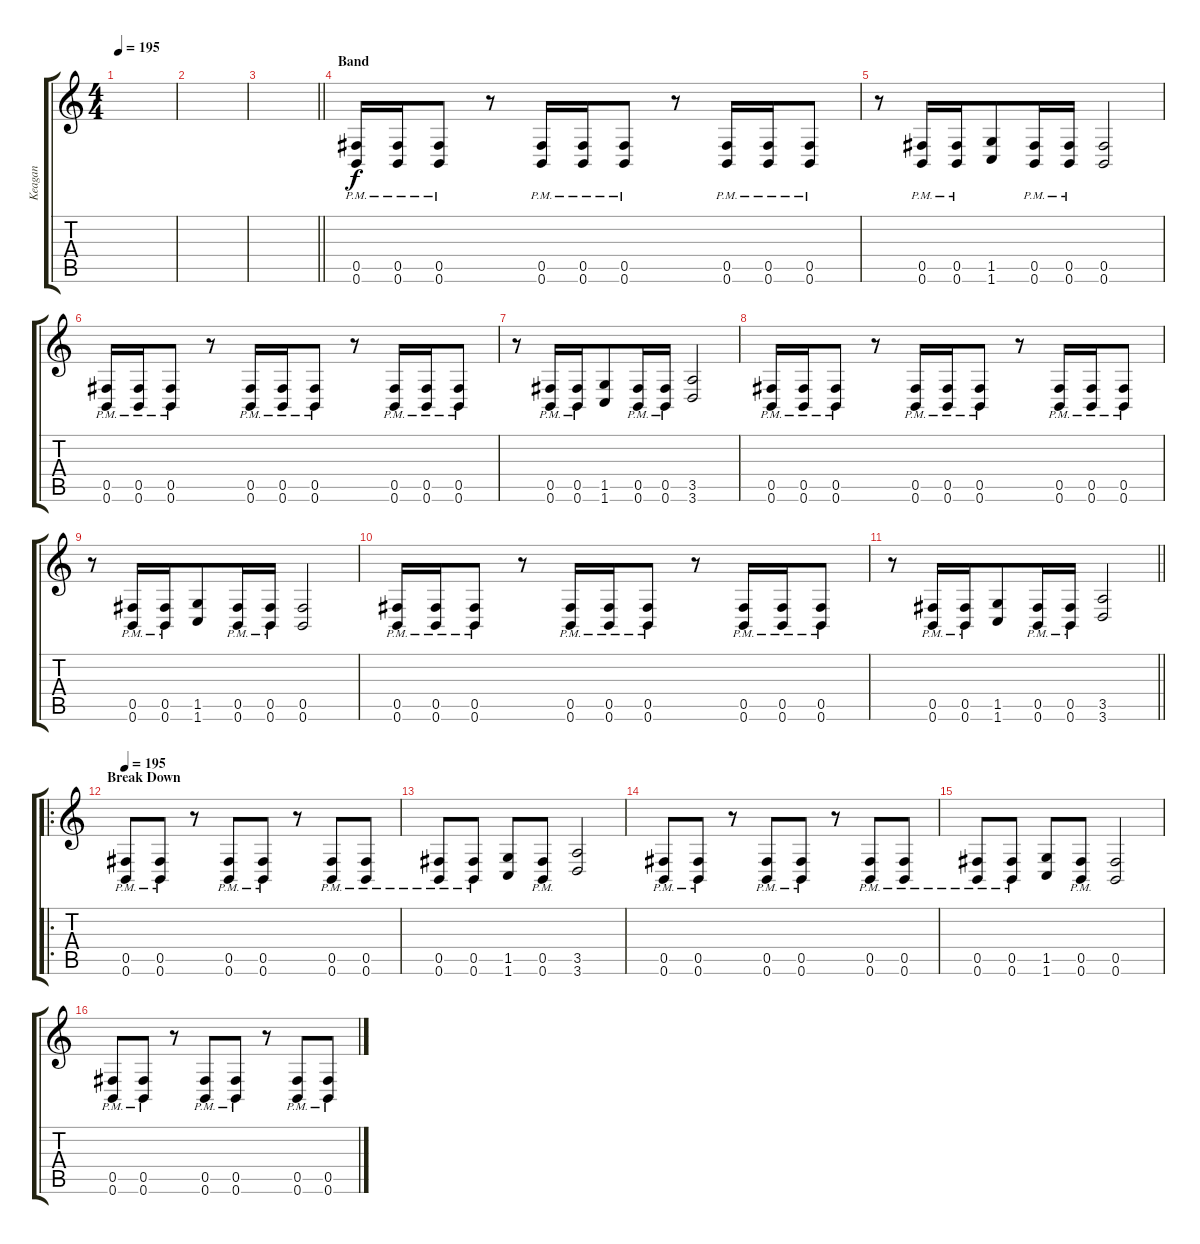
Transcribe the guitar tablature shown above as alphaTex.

\track ("Keagan" "Keagan") {instrument overdrivenguitar}
\staff {score tabs}
\tuning (Db4 Ab3 E3 B2 Gb2 B1) {hide}
\ts (4 4)
\tempo 195
\clef g2
\ks c
|
|
\barLineRight lightlight
|
\section ("" "Band")
(0.5{pm} 0.6{pm}).16 (0.5{pm} 0.6{pm}).16 (0.5{pm} 0.6{pm}).8 r.8 (0.5{pm} 0.6{pm}).16 (0.5{pm} 0.6{pm}).16{beam merge} (0.5{pm} 0.6{pm}).8 r.8 (0.5{pm} 0.6{pm}).16 (0.5{pm} 0.6{pm}).16 (0.5{pm} 0.6{pm}).8 |
r.8 (0.5{pm} 0.6{pm}).16 (0.5{pm} 0.6{pm}).16{beam merge} (1.5 1.6).8 (0.5{pm} 0.6{pm}).16 (0.5{pm} 0.6{pm}).16 (0.5 0.6).2 |
(0.5{pm} 0.6{pm}).16 (0.5{pm} 0.6{pm}).16 (0.5{pm} 0.6{pm}).8 r.8 (0.5{pm} 0.6{pm}).16 (0.5{pm} 0.6{pm}).16{beam merge} (0.5{pm} 0.6{pm}).8 r.8 (0.5{pm} 0.6{pm}).16 (0.5{pm} 0.6{pm}).16 (0.5{pm} 0.6{pm}).8 |
r.8 (0.5{pm} 0.6{pm}).16 (0.5{pm} 0.6{pm}).16{beam merge} (1.5 1.6).8 (0.5{pm} 0.6{pm}).16 (0.5{pm} 0.6{pm}).16 (3.5 3.6).2 |
(0.5{pm} 0.6{pm}).16 (0.5{pm} 0.6{pm}).16 (0.5{pm} 0.6{pm}).8 r.8 (0.5{pm} 0.6{pm}).16 (0.5{pm} 0.6{pm}).16{beam merge} (0.5{pm} 0.6{pm}).8 r.8 (0.5{pm} 0.6{pm}).16 (0.5{pm} 0.6{pm}).16 (0.5{pm} 0.6{pm}).8 |
r.8 (0.5{pm} 0.6{pm}).16 (0.5{pm} 0.6{pm}).16{beam merge} (1.5 1.6).8 (0.5{pm} 0.6{pm}).16 (0.5{pm} 0.6{pm}).16 (0.5 0.6).2 |
(0.5{pm} 0.6{pm}).16 (0.5{pm} 0.6{pm}).16 (0.5{pm} 0.6{pm}).8 r.8 (0.5{pm} 0.6{pm}).16 (0.5{pm} 0.6{pm}).16{beam merge} (0.5{pm} 0.6{pm}).8 r.8 (0.5{pm} 0.6{pm}).16 (0.5{pm} 0.6{pm}).16 (0.5{pm} 0.6{pm}).8 |
\barLineRight lightlight
r.8 (0.5{pm} 0.6{pm}).16 (0.5{pm} 0.6{pm}).16{beam merge} (1.5 1.6).8 (0.5{pm} 0.6{pm}).16 (0.5{pm} 0.6{pm}).16 (3.5 3.6).2 |
\ro
\section ("" "Break Down")
\tempo 195
(0.5{pm} 0.6{pm}).8 (0.5{pm} 0.6{pm}).8 r.8 (0.5{pm} 0.6{pm}).8{beam merge} (0.5{pm} 0.6{pm}).8 r.8 (0.5{pm} 0.6{pm}).8 (0.5{pm} 0.6{pm}).8 |
(0.5{pm} 0.6{pm}).8 (0.5{pm} 0.6{pm}).8 (1.5 1.6).8 (0.5{pm} 0.6{pm}).8 (3.5 3.6).2 |
(0.5{pm} 0.6{pm}).8 (0.5{pm} 0.6{pm}).8 r.8 (0.5{pm} 0.6{pm}).8{beam merge} (0.5{pm} 0.6{pm}).8 r.8 (0.5{pm} 0.6{pm}).8 (0.5{pm} 0.6{pm}).8 |
(0.5{pm} 0.6{pm}).8 (0.5{pm} 0.6{pm}).8 (1.5 1.6).8 (0.5{pm} 0.6{pm}).8 (0.5 0.6).2 |
(0.5{pm} 0.6{pm}).8 (0.5{pm} 0.6{pm}).8 r.8 (0.5{pm} 0.6{pm}).8{beam merge} (0.5{pm} 0.6{pm}).8 r.8 (0.5{pm} 0.6{pm}).8 (0.5{pm} 0.6{pm}).8
